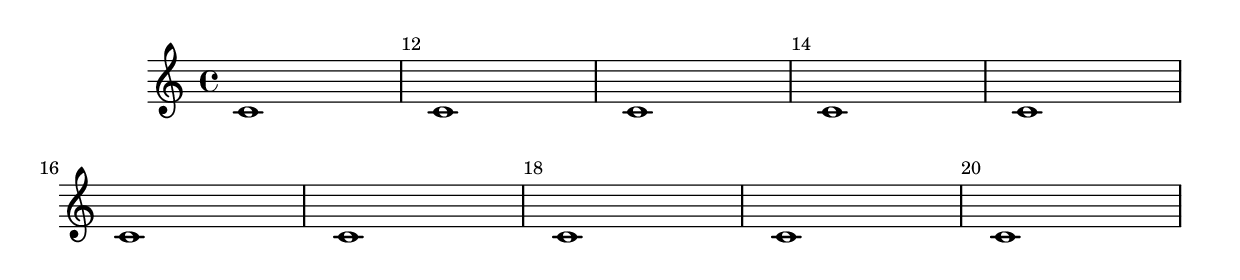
%% Do not edit this file; it is automatically
%% generated from LSR http://lsr.dsi.unimi.it
%% This file is in the public domain.
\version "2.13.10"

\header {
  lsrtags = "rhythms"

%% Translation of GIT committish: b2d4318d6c53df8469dfa4da09b27c15a374d0ca
  texidoces = "

Se pueden imprimir los números de compás a intervalos regulares
mediante el establecimiento de la propiedad
@code{barNumberVisibility}.  Aquí los números de compás se
imprimen a cada dos compases excepto al final de la línea.

"

  doctitlees = "Imprimir números de compás a intervalos regulares"


%% Translation of GIT committish: d96023d8792c8af202c7cb8508010c0d3648899d
  texidocde = "
Taktnummern können in regelmäßigen Intervallen gesetzt werden, indem
man die Eigenschaft @code{barNumberVisibility} definiert.  In diesem
Beispiel werden die Taktnummern jeden zweiten Takt gesetzt, außer
am Ende einer Zeile.

"
  doctitlede = "Setzen der Taktnummern in regelmäßigen Intevallen"


%% Translation of GIT committish: 21c8461ea87cd670a35a40b91d3ef20de03a0409
  texidocfr = "
Vous pouvez imprimer un numéro de mesure à intervalle régulier plutôt
qu'en tête de chaque ligne seulement, en recourrant à la propriété
@code{barNumberVisibility}.  Voici comment afficher le numéro toutes les
deux mesures sauf en fin de ligne.

"
  doctitlefr = "Imprimer les numéros de mesure à intervalle régulier"

  texidoc = "
Bar numbers can be printed at regular intervals by setting the property
@code{barNumberVisibility}. Here the bar numbers are printed every two
measures except at the end of the line.

"
  doctitle = "Printing bar numbers at regular intervals"
} % begin verbatim

\relative c' {
  \override Score.BarNumber #'break-visibility = #end-of-line-invisible
  \set Score.currentBarNumber = #11
  % Permit first bar number to be printed
  \bar ""
  % Print a bar number every second measure
  \set Score.barNumberVisibility = #(every-nth-bar-number-visible 2)
  c1 | c | c | c | c
  \break
  c1 | c | c | c | c
}

